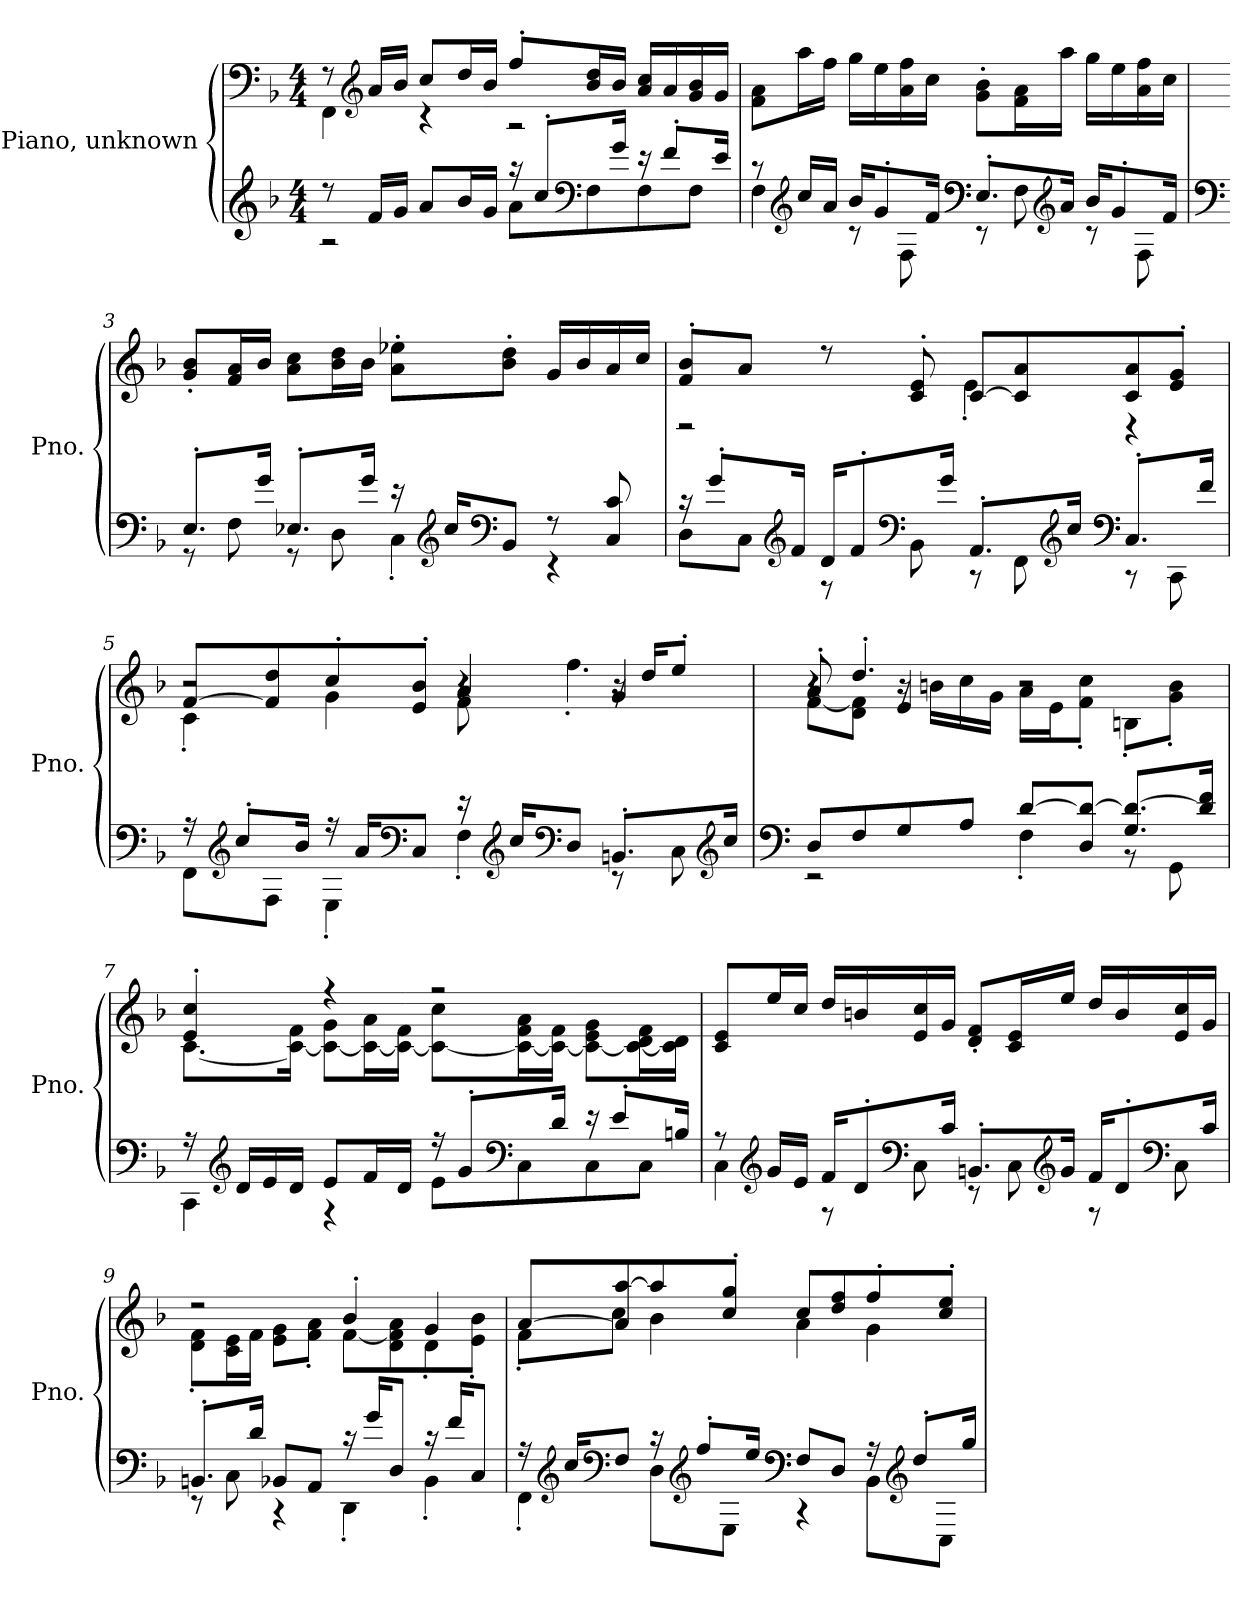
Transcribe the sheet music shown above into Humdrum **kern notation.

**kern	**kern
*part1	*part1
*staff2	*staff1
*I"Piano, unknown	*
*I'Pno.	*
*clefG2	*clefF4
*k[b-]	*k[b-]
*M4/4	*M4/4
*MM120	*MM120
=1	=1
*^	*^
8r	2r	8r	4FF\
*	*	*clefG2	*
16f/LL	.	16a/LL	.
16g/JJ	.	16b-/JJ	.
8a/L	.	8cc/L	4r
16b-/L	.	16dd/L	.
16g/JJ	.	16b-/JJ	.
16r	8a\L	8ff'/L	2r
8cc'/L	.	.	.
*clefF4	*	*	*
.	8F\	16b-/ 16dd/L	.
16g/Jk	.	16b-/JJ	.
16r	8F\	16a/ 16cc/LL	.
8f'/L	.	16a/	.
.	8F\J	16g/ 16b-/	.
16e/Jk	.	16g/JJ	.
*	*	*v	*v
=2	=2	=2
8r	4F\	8f\ 8a\L
*clefG2	*	*
16cc/LL	.	16aa\L
16a/JJ	.	16ff\JJ
16b-/KL	8r	16gg\LL
8g'/	.	16ee\
.	8F\	16a\ 16ff\
16f/Jk	.	16cc\JJ
*clefF4	*	*
8.E'/L	8r	8g\' 8b-\'L
.	8F\	16f\ 16a\L
*clefG2	*	*
16a/Jk	.	16aa\JJ
16b-/KL	8r	16gg\LL
8g'/	.	16ee\
.	8F\	16a\ 16ff\
16f/Jk	.	16cc\JJ
!!LO:LB:g=z
=3	=3	=3
*clefF4	*	*
8.E'/L	8r	8g/' 8b-/'L
.	8F\	16f/ 16a/L
16g/Jk	.	16b-/JJ
8.E-X'/L	8r	8a\ 8cc\L
.	8D\	16b-\ 16dd\L
16g/Jk	.	16b-\JJ
16r	4C'\	8a\' 8ee-X\'L
*clefG2	*	*
16cc/KL	.	.
*clefF4	*	*
8BB-/J	.	8b-\' 8dd\'J
8r	4r	16g/LL
.	.	16b-/
8C/ 8c/	.	16a/
.	.	16cc/JJ
=4	=4	=4
*	*	*^
16r	8D\L	8f/' 8b-/'L	2r
8g'/L	.	.	.
.	8C\J	8a/J	.
*clefG2	*	*	*
16f/Jk	.	.	.
16d/KL	8r	8r	.
8f'/	.	.	.
*clefF4	*	*	*
.	8BB-\	8c/' 8e/'	.
16g/Jk	.	.	.
8.AA'/L	8r	[8c/L	4e'\
.	8FF\	8c/] 8a/	.
*clefG2	*	*	*
16cc/Jk	.	.	.
*clefF4	*	*	*
8.C'/L	8r	8c/ 8a/	4r
.	8CC\	8e/' 8g/'J	.
16f/Jk	.	.	.
!!LO:LB:g=z
=5	=5	=5	=5
*	*	*	*^
16r	8FF\L	[8f/L	4c'\	2r
*clefG2	*	*	*	*
8cc'/L	.	.	.	.
.	8F\J	8f/] 8dd/	.	.
16b-/Jk	.	.	.	.
16r	4E'\	8cc'/	4g\	.
16a/KL	.	.	.	.
*clefF4	*	*	*	*
8C/J	.	8e/' 8b-/'J	.	.
16r	4F'\	4a/	8f\	4r
*clefG2	*	*	*	*
16cc/KL	.	.	.	.
*clefF4	*	*	*	*
8D/J	.	.	4.ff'\	.
8.BBn'/L	8r	16r	.	4g/
.	.	16dd/KL	.	.
.	8C\	8ee'/J	.	.
*clefG2	*	*	*	*
16cc/Jk	.	.	.	.
=6	=6	=6	=6	=6
*clefF4	*	*	*	*
8D/L	2r	8a'/	[8f\L	4r
8F/	.	4.dd'/	8d\ 8f\]J	.
8G/	.	.	16r	4e/
.	.	.	16bn\LL	.
8A/J	.	.	16cc\	.
.	.	.	16g\JJ	.
[8d/L	4F'\	2r	16a\LL	2r
.	.	.	16e\J	.
8D/ 8d/_J	.	.	8f\' 8cc\'J	.
8.G/ 8.d/_L	8r	.	8Bn'\L	.
.	8GG\	.	8g\' 8b\'J	.
16d/] 16f/Jk	.	.	.	.
*	*	*	*v	*v
!!LO:LB:g=z
=7	=7	=7	=7
16r	4CC\	4e/' 4cc/'	[8.c\L
*clefG2	*	*	*
16d/LL	.	.	.
16e/	.	.	.
16d/JJ	.	.	16c\_ 16f\Jk
8e/L	4r	4r	8c\_ 8g\L
16f/L	.	.	16c\_ 16a\L
16d/JJ	.	.	16c\_ 16f\JJ
16r	8e\L	2r	8c\_ 8cc\L
8g'/L	.	.	.
*clefF4	*	*	*
.	8C\	.	16c\_ 16f\ 16a\L
16d/Jk	.	.	16c\_ 16f\JJ
16r	8C\	.	8c\_ 8e\ 8g\L
8e'/L	.	.	.
.	8C\J	.	16c\_ 16d\ 16f\L
16Bn/Jk	.	.	16c\] 16d\JJ
*	*	*v	*v
=8	=8	=8
8r	4C\	8c/ 8e/L
*clefG2	*	*
16g/LL	.	16ee/L
16e/JJ	.	16cc/JJ
16f/KL	8r	16dd/LL
8d'/	.	16bn/
*clefF4	*	*
.	8C\	16e/ 16cc/
16c/Jk	.	16g/JJ
8.BBn'/L	8r	8d/' 8f/'L
.	8C\	16c/ 16e/L
*clefG2	*	*
16g/Jk	.	16ee/JJ
16f/KL	8r	16dd/LL
8d'/	.	16b/
*clefF4	*	*
.	8C\	16e/ 16cc/
16c/Jk	.	16g/JJ
!!LO:LB:g=z
=9	=9	=9
*	*	*^
8.BBn'/L	8r	2r	8d\' 8f\'L
.	8C\	.	16c\ 16e\L
16d/Jk	.	.	16f\JJ
8BB-X/L	4r	.	8e\ 8g\L
8AA/J	.	.	8f\' 8a\'J
16r	4DD'\	4b-'/	[8f\L
16g/KL	.	.	.
8D/J	.	.	8d\ 8f\] 8a\
16r	4BB-'\	4g/	8d'\
16f/KL	.	.	.
8C/J	.	.	8e\' 8b-\'J
=10	=10	=10	=10
16r	4FF'\	[8a/L	8f'\L
*clefG2	*	*	*
16cc/KL	.	.	.
*clefF4	*	*	*
8F/J	.	8a/] [8aa/	8cc\J
16r	8D\L	8aa/]	4b-\
*clefG2	*	*	*
8ff'/L	.	.	.
.	8E\J	8cc/' 8gg/'J	.
16ee/Jk	.	.	.
*clefF4	*	*	*
8F/L	4r	8cc/L	4a\
8D/J	.	8dd/ 8ff/	.
16r	8BB-\L	8ff'/	4g\
*clefG2	*	*	*
8dd'/L	.	.	.
.	8C\J	8cc/' 8ee/'J	.
16gg/Jk	.	.	.
*v	*v	*	*
*	*v	*v
=	=
*-	*-
